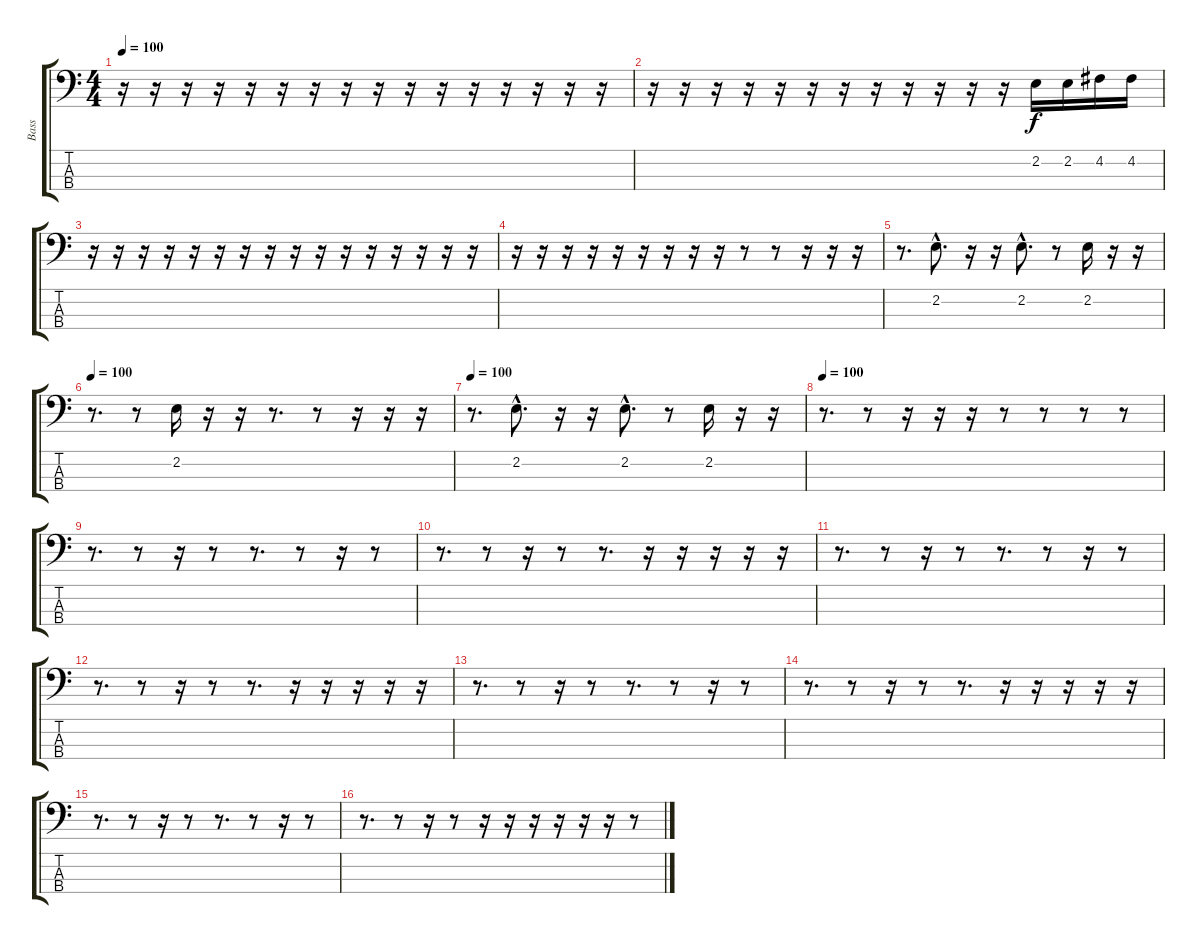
\track ("Bass" "Bass") {instrument electricbasspick}
\staff {score tabs}
\tuning (G2 D2 A1 E1) {hide}
\ts (4 4)
\tempo 100
\clef f4
\ks c
r.16{dy f} r.16 r.16 r.16 r.16 r.16 r.16 r.16 r.16 r.16 r.16 r.16 r.16 r.16 r.16 r.16 |
r.16 r.16 r.16 r.16 r.16 r.16 r.16 r.16 r.16 r.16 r.16 r.16 2.2.16 2.2.16 4.2.16 4.2.16 |
r.16 r.16 r.16 r.16 r.16 r.16 r.16 r.16 r.16 r.16 r.16 r.16 r.16 r.16 r.16 r.16 |
r.16 r.16 r.16 r.16 r.16 r.16 r.16 r.16 r.16 r.8 r.8 r.16 r.16 r.16 |
r.8{d} 2.2{hac}.8{d} r.16 r.16 2.2{hac}.8{d} r.8 2.2.16 r.16 r.16 |
\tempo 100
r.8{d} r.8 2.2.16 r.16 r.16 r.8{d} r.8 r.16 r.16 r.16 |
\tempo 100
r.8{d} 2.2{hac}.8{d} r.16 r.16 2.2{hac}.8{d} r.8 2.2.16 r.16 r.16 |
\tempo 100
r.8{d} r.8 r.16 r.16 r.16 r.8 r.8 r.8 r.8 |
r.8{d} r.8 r.16 r.8 r.8{d} r.8 r.16 r.8 |
r.8{d} r.8 r.16 r.8 r.8{d} r.16 r.16 r.16 r.16 r.16 |
r.8{d} r.8 r.16 r.8 r.8{d} r.8 r.16 r.8 |
r.8{d} r.8 r.16 r.8 r.8{d} r.16 r.16 r.16 r.16 r.16 |
r.8{d} r.8 r.16 r.8 r.8{d} r.8 r.16 r.8 |
r.8{d} r.8 r.16 r.8 r.8{d} r.16 r.16 r.16 r.16 r.16 |
r.8{d} r.8 r.16 r.8 r.8{d} r.8 r.16 r.8 |
r.8{d} r.8 r.16 r.8 r.16 r.16 r.16 r.16 r.16 r.16 r.8
